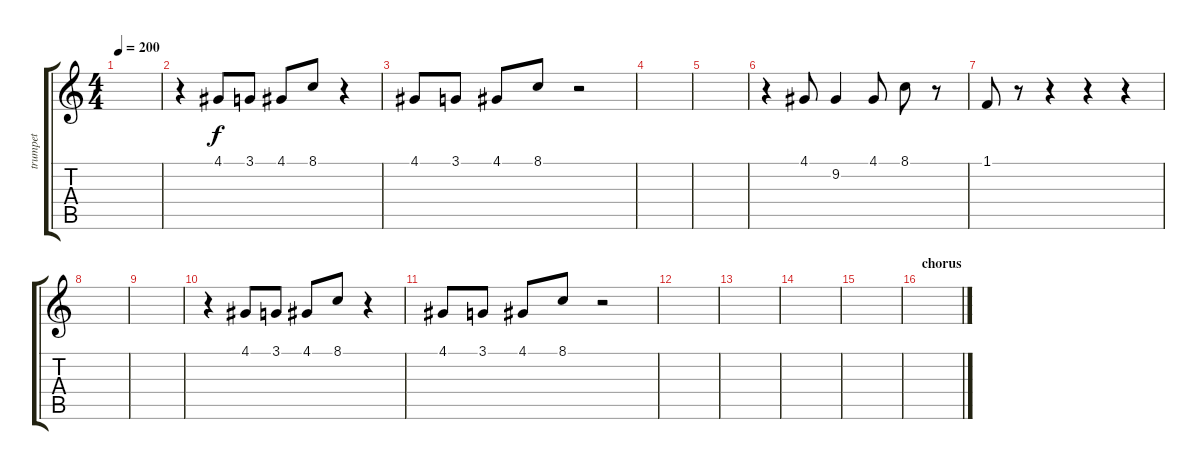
\track ("trumpet" "trumpet") {instrument trumpet}
\staff {score tabs}
\tuning (E4 B3 G3 D3 A2 E2) {hide}
\ts (4 4)
\tempo 200
\clef g2
\ks c
|
r.4 4.1.8 3.1.8 4.1.8 8.1.8 r.4 |
4.1.8 3.1.8 4.1.8 8.1.8 r.2 |
|
|
r.4 4.1.8 9.2.4 4.1.8 8.1.8 r.8 |
1.1.8 r.8 r.4 r.4 r.4 |
|
|
r.4 4.1.8 3.1.8 4.1.8 8.1.8 r.4 |
4.1.8 3.1.8 4.1.8 8.1.8 r.2 |
|
|
|
|
\section ("" "chorus")
